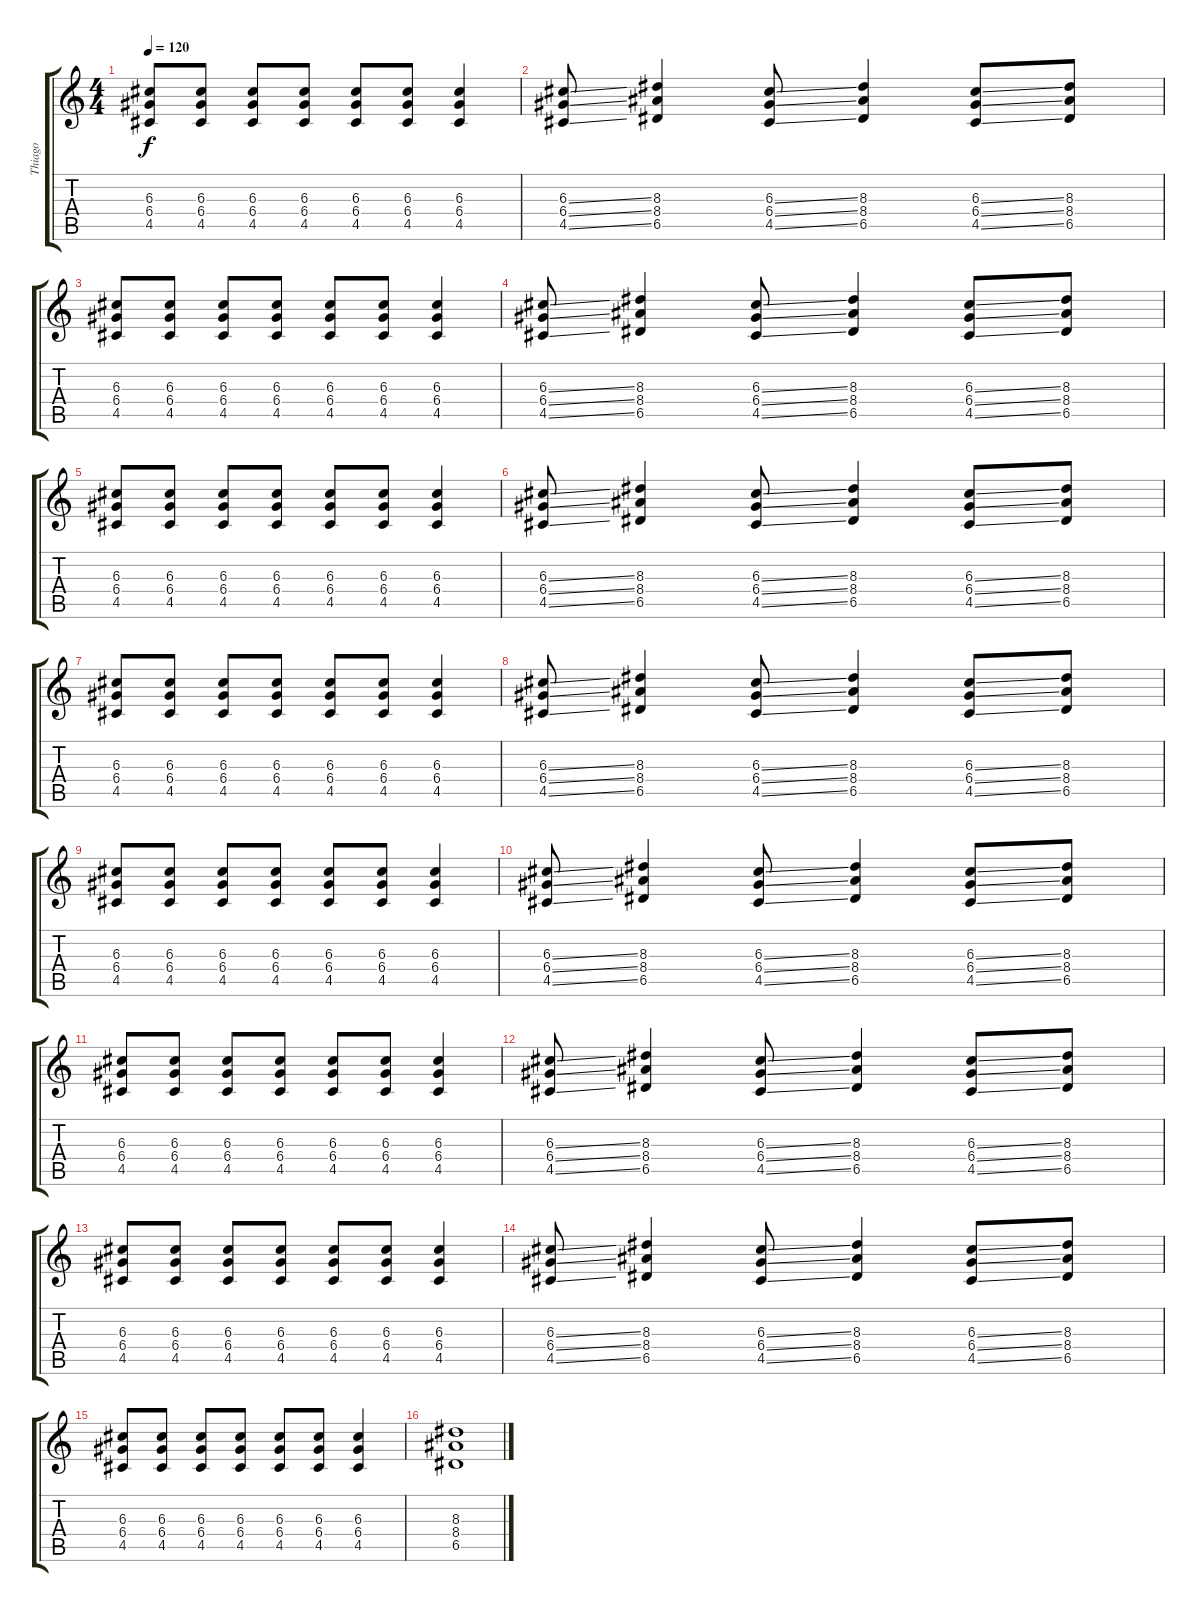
\track ("Thiago" "Thiago") {instrument overdrivenguitar}
\staff {score tabs}
\tuning (E4 B3 G3 D3 A2 E2) {hide}
\ts (4 4)
\tempo 120
\clef g2
\ks c
(6.3 6.4 4.5).8{dy f} (6.3 6.4 4.5).8 (6.3 6.4 4.5).8 (6.3 6.4 4.5).8 (6.3 6.4 4.5).8 (6.3 6.4 4.5).8 (6.3 6.4 4.5).4 |
(6.3{ss} 6.4{ss} 4.5{ss}).8 (8.3 8.4 6.5).4 (6.3{ss} 6.4{ss} 4.5{ss}).8 (8.3 8.4 6.5).4 (6.3{ss} 6.4{ss} 4.5{ss}).8 (8.3 8.4 6.5).8 |
(6.3 6.4 4.5).8 (6.3 6.4 4.5).8 (6.3 6.4 4.5).8 (6.3 6.4 4.5).8 (6.3 6.4 4.5).8 (6.3 6.4 4.5).8 (6.3 6.4 4.5).4 |
(6.3{ss} 6.4{ss} 4.5{ss}).8 (8.3 8.4 6.5).4 (6.3{ss} 6.4{ss} 4.5{ss}).8 (8.3 8.4 6.5).4 (6.3{ss} 6.4{ss} 4.5{ss}).8 (8.3 8.4 6.5).8 |
(6.3 6.4 4.5).8 (6.3 6.4 4.5).8 (6.3 6.4 4.5).8 (6.3 6.4 4.5).8 (6.3 6.4 4.5).8 (6.3 6.4 4.5).8 (6.3 6.4 4.5).4 |
(6.3{ss} 6.4{ss} 4.5{ss}).8 (8.3 8.4 6.5).4 (6.3{ss} 6.4{ss} 4.5{ss}).8 (8.3 8.4 6.5).4 (6.3{ss} 6.4{ss} 4.5{ss}).8 (8.3 8.4 6.5).8 |
(6.3 6.4 4.5).8 (6.3 6.4 4.5).8 (6.3 6.4 4.5).8 (6.3 6.4 4.5).8 (6.3 6.4 4.5).8 (6.3 6.4 4.5).8 (6.3 6.4 4.5).4 |
(6.3{ss} 6.4{ss} 4.5{ss}).8 (8.3 8.4 6.5).4 (6.3{ss} 6.4{ss} 4.5{ss}).8 (8.3 8.4 6.5).4 (6.3{ss} 6.4{ss} 4.5{ss}).8 (8.3 8.4 6.5).8 |
(6.3 6.4 4.5).8 (6.3 6.4 4.5).8 (6.3 6.4 4.5).8 (6.3 6.4 4.5).8 (6.3 6.4 4.5).8 (6.3 6.4 4.5).8 (6.3 6.4 4.5).4 |
(6.3{ss} 6.4{ss} 4.5{ss}).8 (8.3 8.4 6.5).4 (6.3{ss} 6.4{ss} 4.5{ss}).8 (8.3 8.4 6.5).4 (6.3{ss} 6.4{ss} 4.5{ss}).8 (8.3 8.4 6.5).8 |
(6.3 6.4 4.5).8 (6.3 6.4 4.5).8 (6.3 6.4 4.5).8 (6.3 6.4 4.5).8 (6.3 6.4 4.5).8 (6.3 6.4 4.5).8 (6.3 6.4 4.5).4 |
(6.3{ss} 6.4{ss} 4.5{ss}).8 (8.3 8.4 6.5).4 (6.3{ss} 6.4{ss} 4.5{ss}).8 (8.3 8.4 6.5).4 (6.3{ss} 6.4{ss} 4.5{ss}).8 (8.3 8.4 6.5).8 |
(6.3 6.4 4.5).8 (6.3 6.4 4.5).8 (6.3 6.4 4.5).8 (6.3 6.4 4.5).8 (6.3 6.4 4.5).8 (6.3 6.4 4.5).8 (6.3 6.4 4.5).4 |
(6.3{ss} 6.4{ss} 4.5{ss}).8 (8.3 8.4 6.5).4 (6.3{ss} 6.4{ss} 4.5{ss}).8 (8.3 8.4 6.5).4 (6.3{ss} 6.4{ss} 4.5{ss}).8 (8.3 8.4 6.5).8 |
(6.3 6.4 4.5).8 (6.3 6.4 4.5).8 (6.3 6.4 4.5).8 (6.3 6.4 4.5).8 (6.3 6.4 4.5).8 (6.3 6.4 4.5).8 (6.3 6.4 4.5).4 |
(8.3 8.4 6.5).1
